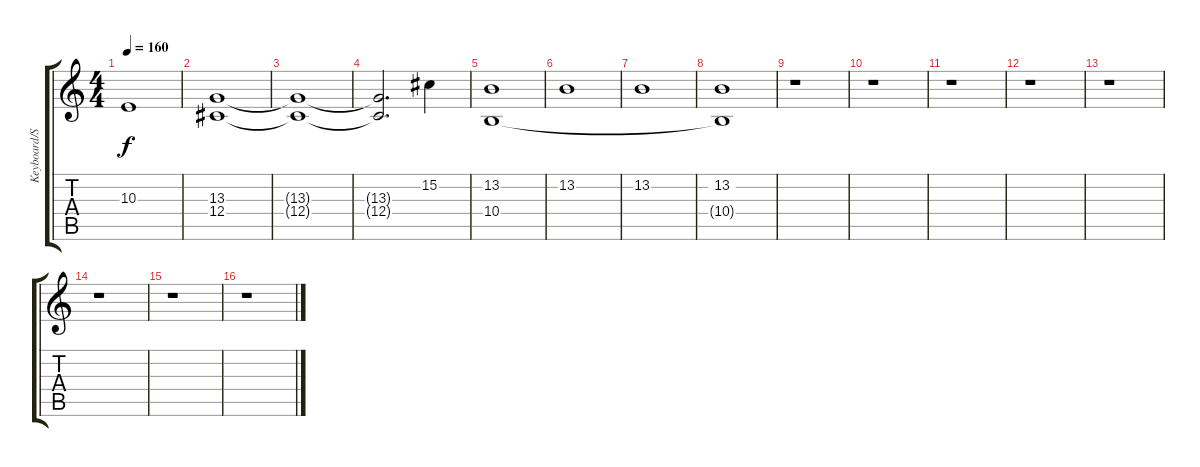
\track ("Keyboard/SFX" "Keyboard/S") {instrument lead1square}
\staff {score tabs}
\tuning (Eb4 Bb3 Gb3 Db3 Ab2 Db2) {hide}
\ts (4 4)
\tempo 160
\clef g2
\ks c
10.3.1{dy f} |
(13.3 12.4).1 |
(13.3{t} 12.4{t}).1 |
(13.3{t} 12.4{t}).2{d} 15.2.4 |
(13.2 10.4).1 |
13.2.1 |
13.2.1 |
(13.2 10.4{t}).1 |
r.1 |
r.1 |
r.1 |
r.1 |
r.1 |
r.1 |
r.1 |
r.1
